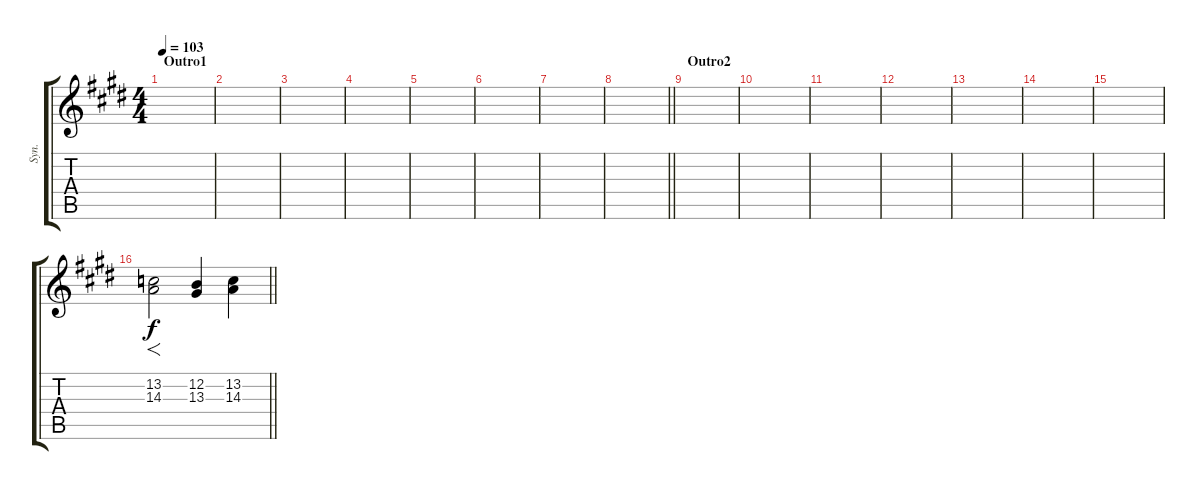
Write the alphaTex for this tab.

\track ("Syn." "Syn.") {instrument flute}
\staff {score tabs}
\tuning (E4 B3 G3 D3 A2 E2) {hide}
\ts (4 4)
\section ("" "Outro1")
\tempo 103
\clef g2
\ks c#minor
|
|
|
|
|
|
|
\barLineRight lightlight
|
\section ("" "Outro2")
|
|
|
|
|
|
|
\barLineRight lightlight
(13.2 14.3).2{f} (12.2 13.3).4 (13.2 14.3).4
